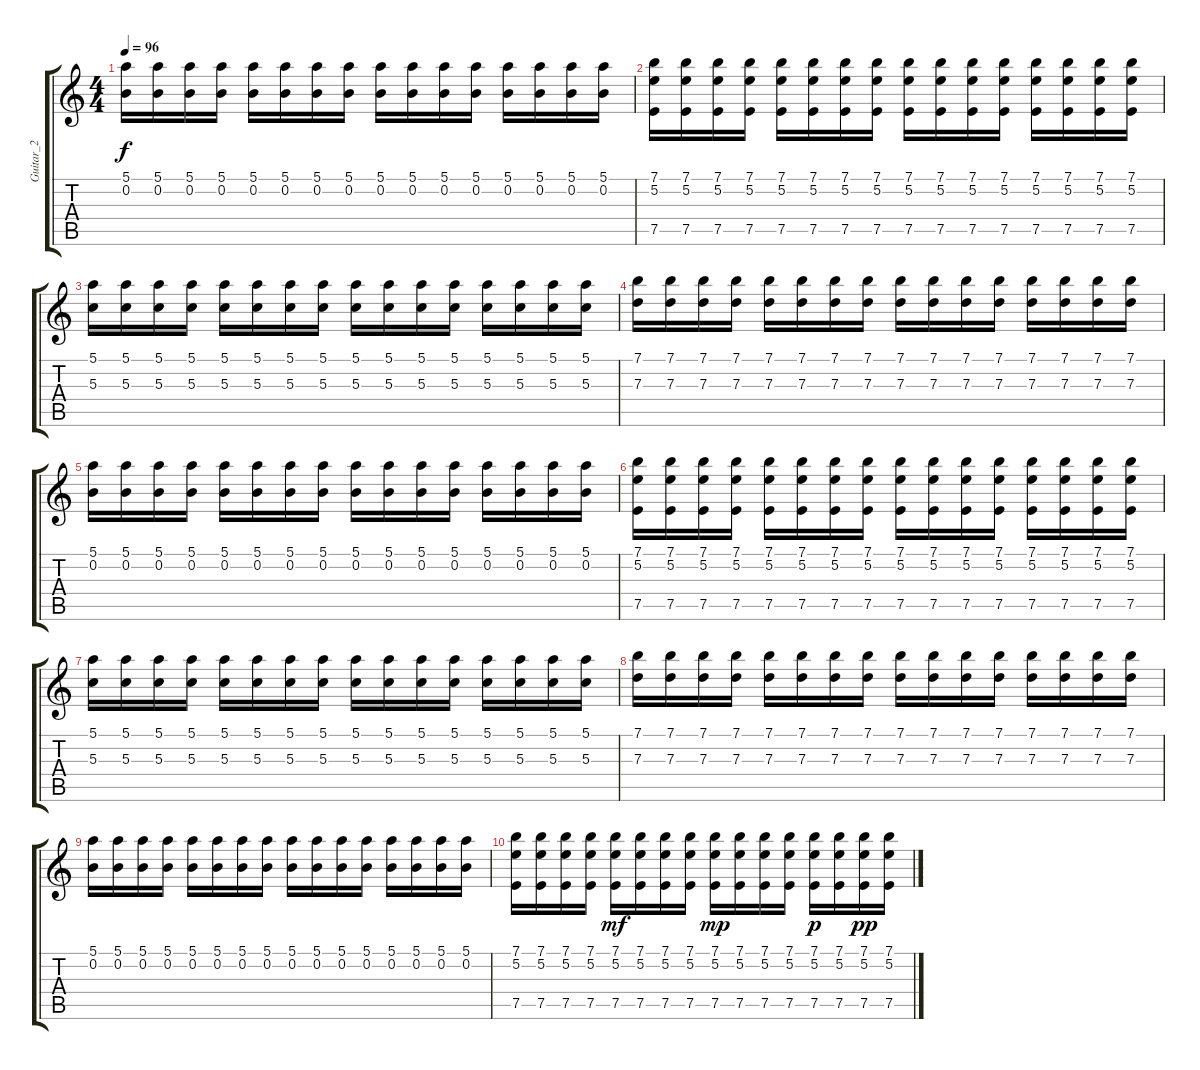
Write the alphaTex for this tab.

\track ("Guitar_2" "Guitar_2") {instrument distortionguitar}
\staff {score tabs}
\tuning (E4 B3 G3 D3 A2 E2) {hide}
\ts (4 4)
\tempo 96
\clef g2
\ks c
(5.1 0.2).16{dy f} (5.1 0.2).16 (5.1 0.2).16 (5.1 0.2).16 (5.1 0.2).16 (5.1 0.2).16 (5.1 0.2).16 (5.1 0.2).16 (5.1 0.2).16 (5.1 0.2).16 (5.1 0.2).16 (5.1 0.2).16 (5.1 0.2).16 (5.1 0.2).16 (5.1 0.2).16 (5.1 0.2).16 |
(7.1 5.2 7.5).16 (7.1 5.2 7.5).16 (7.1 5.2 7.5).16 (7.1 5.2 7.5).16 (7.1 5.2 7.5).16 (7.1 5.2 7.5).16 (7.1 5.2 7.5).16 (7.1 5.2 7.5).16 (7.1 5.2 7.5).16 (7.1 5.2 7.5).16 (7.1 5.2 7.5).16 (7.1 5.2 7.5).16 (7.1 5.2 7.5).16 (7.1 5.2 7.5).16 (7.1 5.2 7.5).16 (7.1 5.2 7.5).16 |
(5.1 5.3).16 (5.1 5.3).16 (5.1 5.3).16 (5.1 5.3).16 (5.1 5.3).16 (5.1 5.3).16 (5.1 5.3).16 (5.1 5.3).16 (5.1 5.3).16 (5.1 5.3).16 (5.1 5.3).16 (5.1 5.3).16 (5.1 5.3).16 (5.1 5.3).16 (5.1 5.3).16 (5.1 5.3).16 |
(7.1 7.3).16 (7.1 7.3).16 (7.1 7.3).16 (7.1 7.3).16 (7.1 7.3).16 (7.1 7.3).16 (7.1 7.3).16 (7.1 7.3).16 (7.1 7.3).16 (7.1 7.3).16 (7.1 7.3).16 (7.1 7.3).16 (7.1 7.3).16 (7.1 7.3).16 (7.1 7.3).16 (7.1 7.3).16 |
(5.1 0.2).16 (5.1 0.2).16 (5.1 0.2).16 (5.1 0.2).16 (5.1 0.2).16 (5.1 0.2).16 (5.1 0.2).16 (5.1 0.2).16 (5.1 0.2).16 (5.1 0.2).16 (5.1 0.2).16 (5.1 0.2).16 (5.1 0.2).16 (5.1 0.2).16 (5.1 0.2).16 (5.1 0.2).16 |
(7.1 5.2 7.5).16 (7.1 5.2 7.5).16 (7.1 5.2 7.5).16 (7.1 5.2 7.5).16 (7.1 5.2 7.5).16 (7.1 5.2 7.5).16 (7.1 5.2 7.5).16 (7.1 5.2 7.5).16 (7.1 5.2 7.5).16 (7.1 5.2 7.5).16 (7.1 5.2 7.5).16 (7.1 5.2 7.5).16 (7.1 5.2 7.5).16 (7.1 5.2 7.5).16 (7.1 5.2 7.5).16 (7.1 5.2 7.5).16 |
(5.1 5.3).16 (5.1 5.3).16 (5.1 5.3).16 (5.1 5.3).16 (5.1 5.3).16 (5.1 5.3).16 (5.1 5.3).16 (5.1 5.3).16 (5.1 5.3).16 (5.1 5.3).16 (5.1 5.3).16 (5.1 5.3).16 (5.1 5.3).16 (5.1 5.3).16 (5.1 5.3).16 (5.1 5.3).16 |
(7.1 7.3).16 (7.1 7.3).16 (7.1 7.3).16 (7.1 7.3).16 (7.1 7.3).16 (7.1 7.3).16 (7.1 7.3).16 (7.1 7.3).16 (7.1 7.3).16 (7.1 7.3).16 (7.1 7.3).16 (7.1 7.3).16 (7.1 7.3).16 (7.1 7.3).16 (7.1 7.3).16 (7.1 7.3).16 |
(5.1 0.2).16 (5.1 0.2).16 (5.1 0.2).16 (5.1 0.2).16 (5.1 0.2).16 (5.1 0.2).16 (5.1 0.2).16 (5.1 0.2).16 (5.1 0.2).16 (5.1 0.2).16 (5.1 0.2).16 (5.1 0.2).16 (5.1 0.2).16 (5.1 0.2).16 (5.1 0.2).16 (5.1 0.2).16 |
(7.1 5.2 7.5).16{txt ""} (7.1 5.2 7.5).16 (7.1 5.2 7.5).16 (7.1 5.2 7.5).16 (7.1 5.2 7.5).16{dy mf} (7.1 5.2 7.5).16 (7.1 5.2 7.5).16 (7.1 5.2 7.5).16 (7.1 5.2 7.5).16{dy mp} (7.1 5.2 7.5).16 (7.1 5.2 7.5).16 (7.1 5.2 7.5).16 (7.1 5.2 7.5).16{dy p} (7.1 5.2 7.5).16 (7.1 5.2 7.5).16{dy pp} (7.1 5.2 7.5).16
